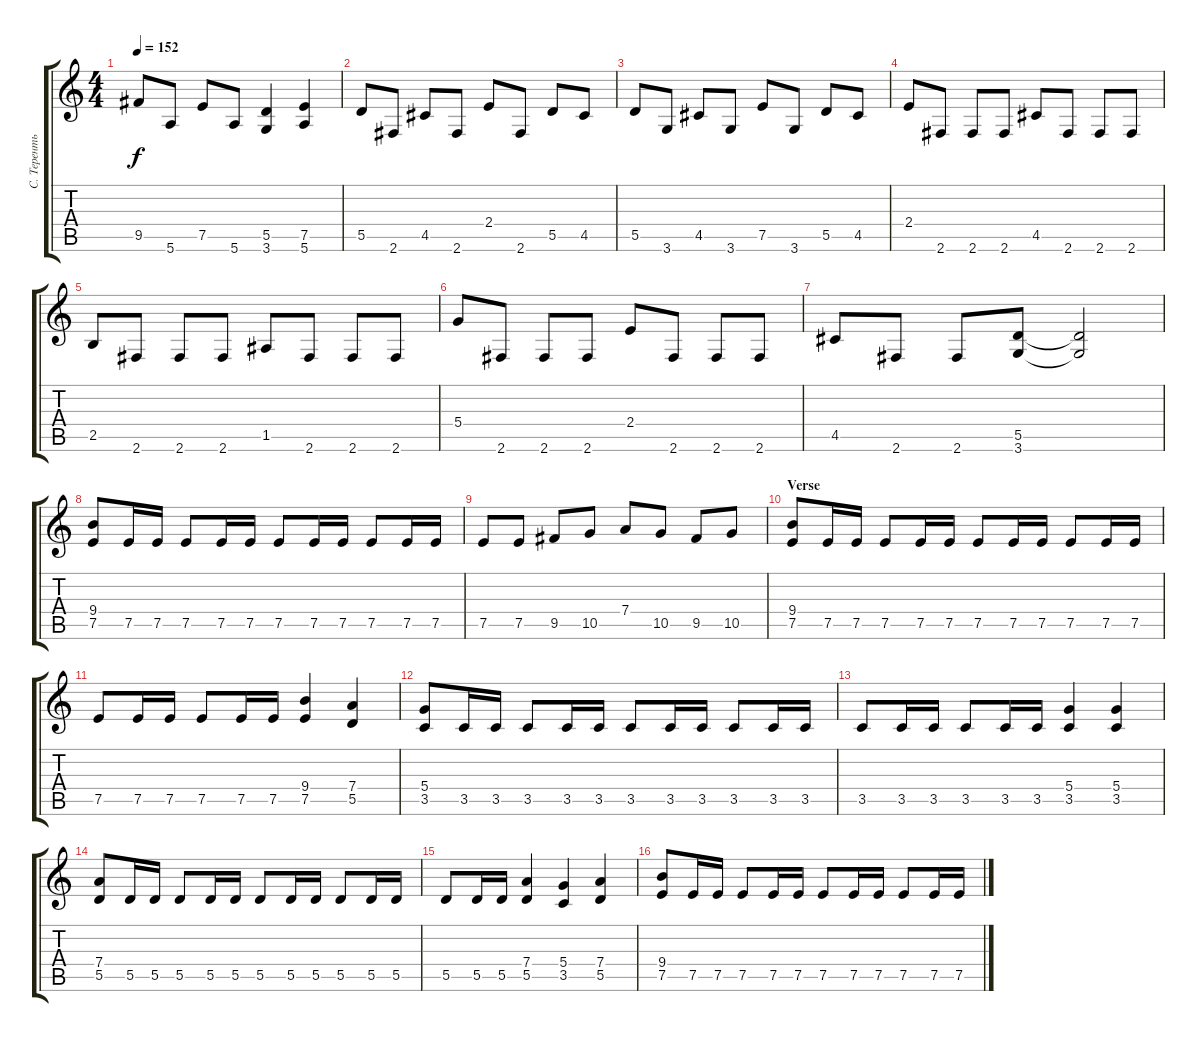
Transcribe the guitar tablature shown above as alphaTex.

\track ("С. Терентьев" "С. Теренть") {instrument distortionguitar}
\staff {score tabs}
\tuning (E4 B3 G3 D3 A2 E2) {hide}
\ts (4 4)
\tempo 152
\clef g2
\ks c
9.5.8{dy f} 5.6.8 7.5.8 5.6.8 (5.5 3.6).4 (7.5 5.6).4 |
5.5.8 2.6.8 4.5.8 2.6.8 2.4.8 2.6.8 5.5.8 4.5.8 |
5.5.8 3.6.8 4.5.8 3.6.8 7.5.8 3.6.8 5.5.8 4.5.8 |
2.4.8 2.6.8 2.6.8 2.6.8 4.5.8 2.6.8 2.6.8 2.6.8 |
2.5.8 2.6.8 2.6.8 2.6.8 1.5.8 2.6.8 2.6.8 2.6.8 |
5.4.8 2.6.8 2.6.8 2.6.8 2.4.8 2.6.8 2.6.8 2.6.8 |
4.5.8 2.6.8 2.6.8 (5.5 3.6).8 (5.5{t} 3.6{t}).2 |
\section ("" "")
(9.4 7.5).8 7.5.16 7.5.16 7.5.8 7.5.16 7.5.16 7.5.8 7.5.16 7.5.16 7.5.8 7.5.16 7.5.16 |
7.5.8 7.5.8 9.5.8 10.5.8 7.4.8 10.5.8 9.5.8 10.5.8 |
\section ("" "Verse")
(9.4 7.5).8 7.5.16 7.5.16 7.5.8 7.5.16 7.5.16 7.5.8 7.5.16 7.5.16 7.5.8 7.5.16 7.5.16 |
7.5.8 7.5.16 7.5.16 7.5.8 7.5.16 7.5.16 (9.4 7.5).4 (7.4 5.5).4 |
(5.4 3.5).8 3.5.16 3.5.16 3.5.8 3.5.16 3.5.16 3.5.8 3.5.16 3.5.16 3.5.8 3.5.16 3.5.16 |
3.5.8 3.5.16 3.5.16 3.5.8 3.5.16 3.5.16 (5.4 3.5).4 (5.4 3.5).4 |
(7.4 5.5).8 5.5.16 5.5.16 5.5.8 5.5.16 5.5.16 5.5.8 5.5.16 5.5.16 5.5.8 5.5.16 5.5.16 |
5.5.8 5.5.16 5.5.16 (7.4 5.5).4 (5.4 3.5).4 (7.4 5.5).4 |
(9.4 7.5).8 7.5.16 7.5.16 7.5.8 7.5.16 7.5.16 7.5.8 7.5.16 7.5.16 7.5.8 7.5.16 7.5.16
